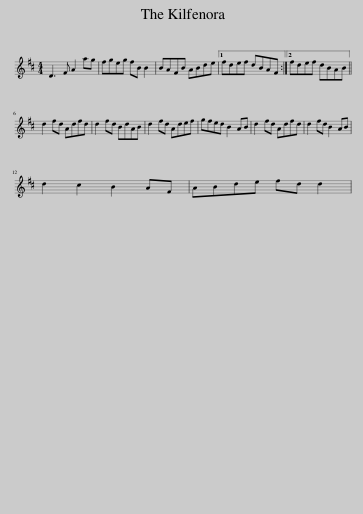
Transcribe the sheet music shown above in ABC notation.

X:1
L:1/8
M:4/4
I:linebreak $
K:D
V:1 treble
V:1
 D3 F A2 ag | fgeg fB B2 | BAFB ABde |1 fdef dBAF :|2 fdef dBAB ||$ %5
 d2 fd Adfd | d2 fd BdAB | d2 fd Adef | gfed B2 AB | d2 fd Adfd | %10
 d2 fd B2 AB |$ d2 c2 B2 AF | ABde fd d2 | %13
